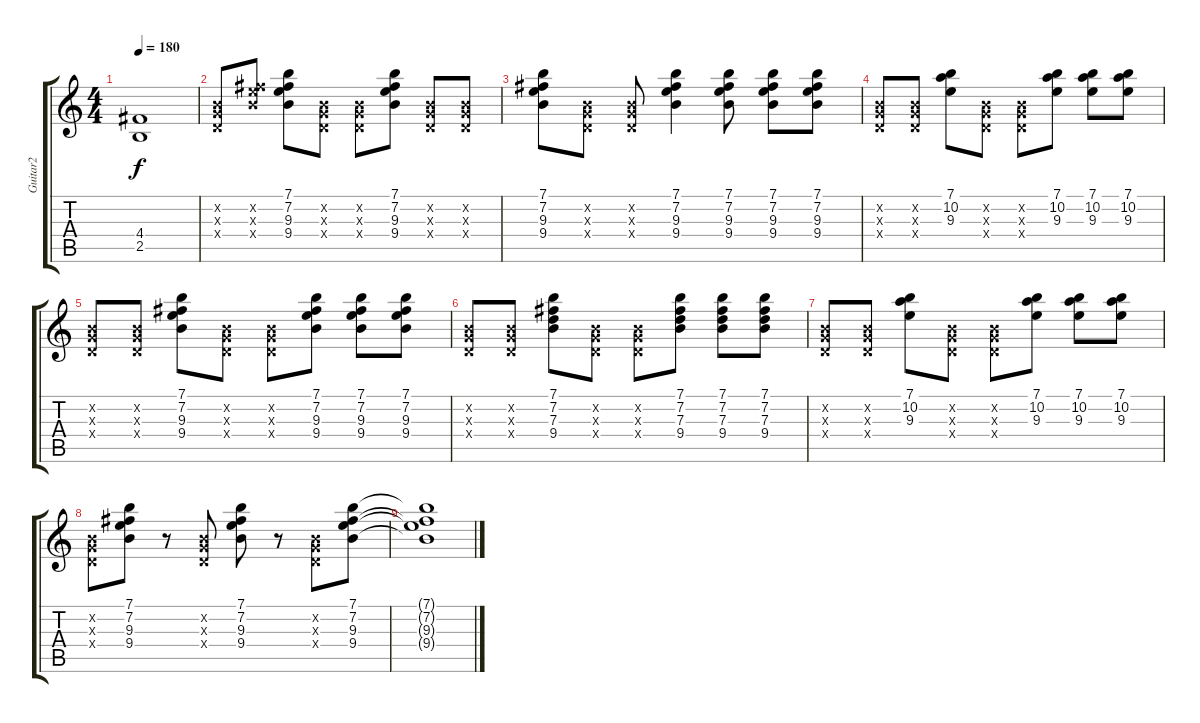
\track ("Guitar2" "Guitar2") {instrument distortionguitar}
\staff {score tabs}
\tuning (E4 B3 G3 D3 A2 E2) {hide}
\ts (4 4)
\tempo 180
\clef g2
\ks c
(4.4{t} 2.5{t}).1{dy f} |
(0.2{x} 0.3{x} 0.4{x}).8 (7.2{x} 9.3{x} 9.4{x}).8 (7.1 7.2 9.3 9.4).8 (0.2{x} 0.3{x} 0.4{x}).8 (0.2{x} 0.3{x} 0.4{x}).8 (7.1 7.2 9.3 9.4).8 (0.2{x} 0.3{x} 0.4{x}).8 (0.2{x} 0.3{x} 0.4{x}).8 |
(7.1 7.2 9.3 9.4).8 (0.2{x} 0.3{x} 0.4{x}).8 (0.2{x} 0.3{x} 0.4{x}).8 (7.1 7.2 9.3 9.4).4 (7.1 7.2 9.3 9.4).8 (7.1 7.2 9.3 9.4).8 (7.1 7.2 9.3 9.4).8 |
(0.2{x} 0.3{x} 0.4{x}).8 (0.2{x} 0.3{x} 0.4{x}).8 (7.1 10.2 9.3).8 (0.2{x} 0.3{x} 0.4{x}).8 (0.2{x} 0.3{x} 0.4{x}).8 (7.1 10.2 9.3).8 (7.1 10.2 9.3).8 (7.1 10.2 9.3).8 |
(0.2{x} 0.3{x} 0.4{x}).8 (0.2{x} 0.3{x} 0.4{x}).8 (7.1 7.2 9.3 9.4).8 (0.2{x} 0.3{x} 0.4{x}).8 (0.2{x} 0.3{x} 0.4{x}).8 (7.1 7.2 9.3 9.4).8 (7.1 7.2 9.3 9.4).8 (7.1 7.2 9.3 9.4).8 |
(0.2{x} 0.3{x} 0.4{x}).8 (0.2{x} 0.3{x} 0.4{x}).8 (7.1 7.2 7.3 9.4).8 (0.2{x} 0.3{x} 0.4{x}).8 (0.2{x} 0.3{x} 0.4{x}).8 (7.1 7.2 7.3 9.4).8 (7.1 7.2 7.3 9.4).8 (7.1 7.2 7.3 9.4).8 |
(0.2{x} 0.3{x} 0.4{x}).8 (0.2{x} 0.3{x} 0.4{x}).8 (7.1 10.2 9.3).8 (0.2{x} 0.3{x} 0.4{x}).8 (0.2{x} 0.3{x} 0.4{x}).8 (7.1 10.2 9.3).8 (7.1 10.2 9.3).8 (7.1 10.2 9.3).8 |
(0.2{x} 0.3{x} 0.4{x}).8 (7.1 7.2 9.3 9.4).8 r.8 (0.2{x} 0.3{x} 0.4{x}).8 (7.1 7.2 9.3 9.4).8 r.8 (0.2{x} 0.3{x} 0.4{x}).8 (7.1 7.2 9.3 9.4).8 |
(7.1{t} 7.2{t} 9.3{t} 9.4{t}).1
